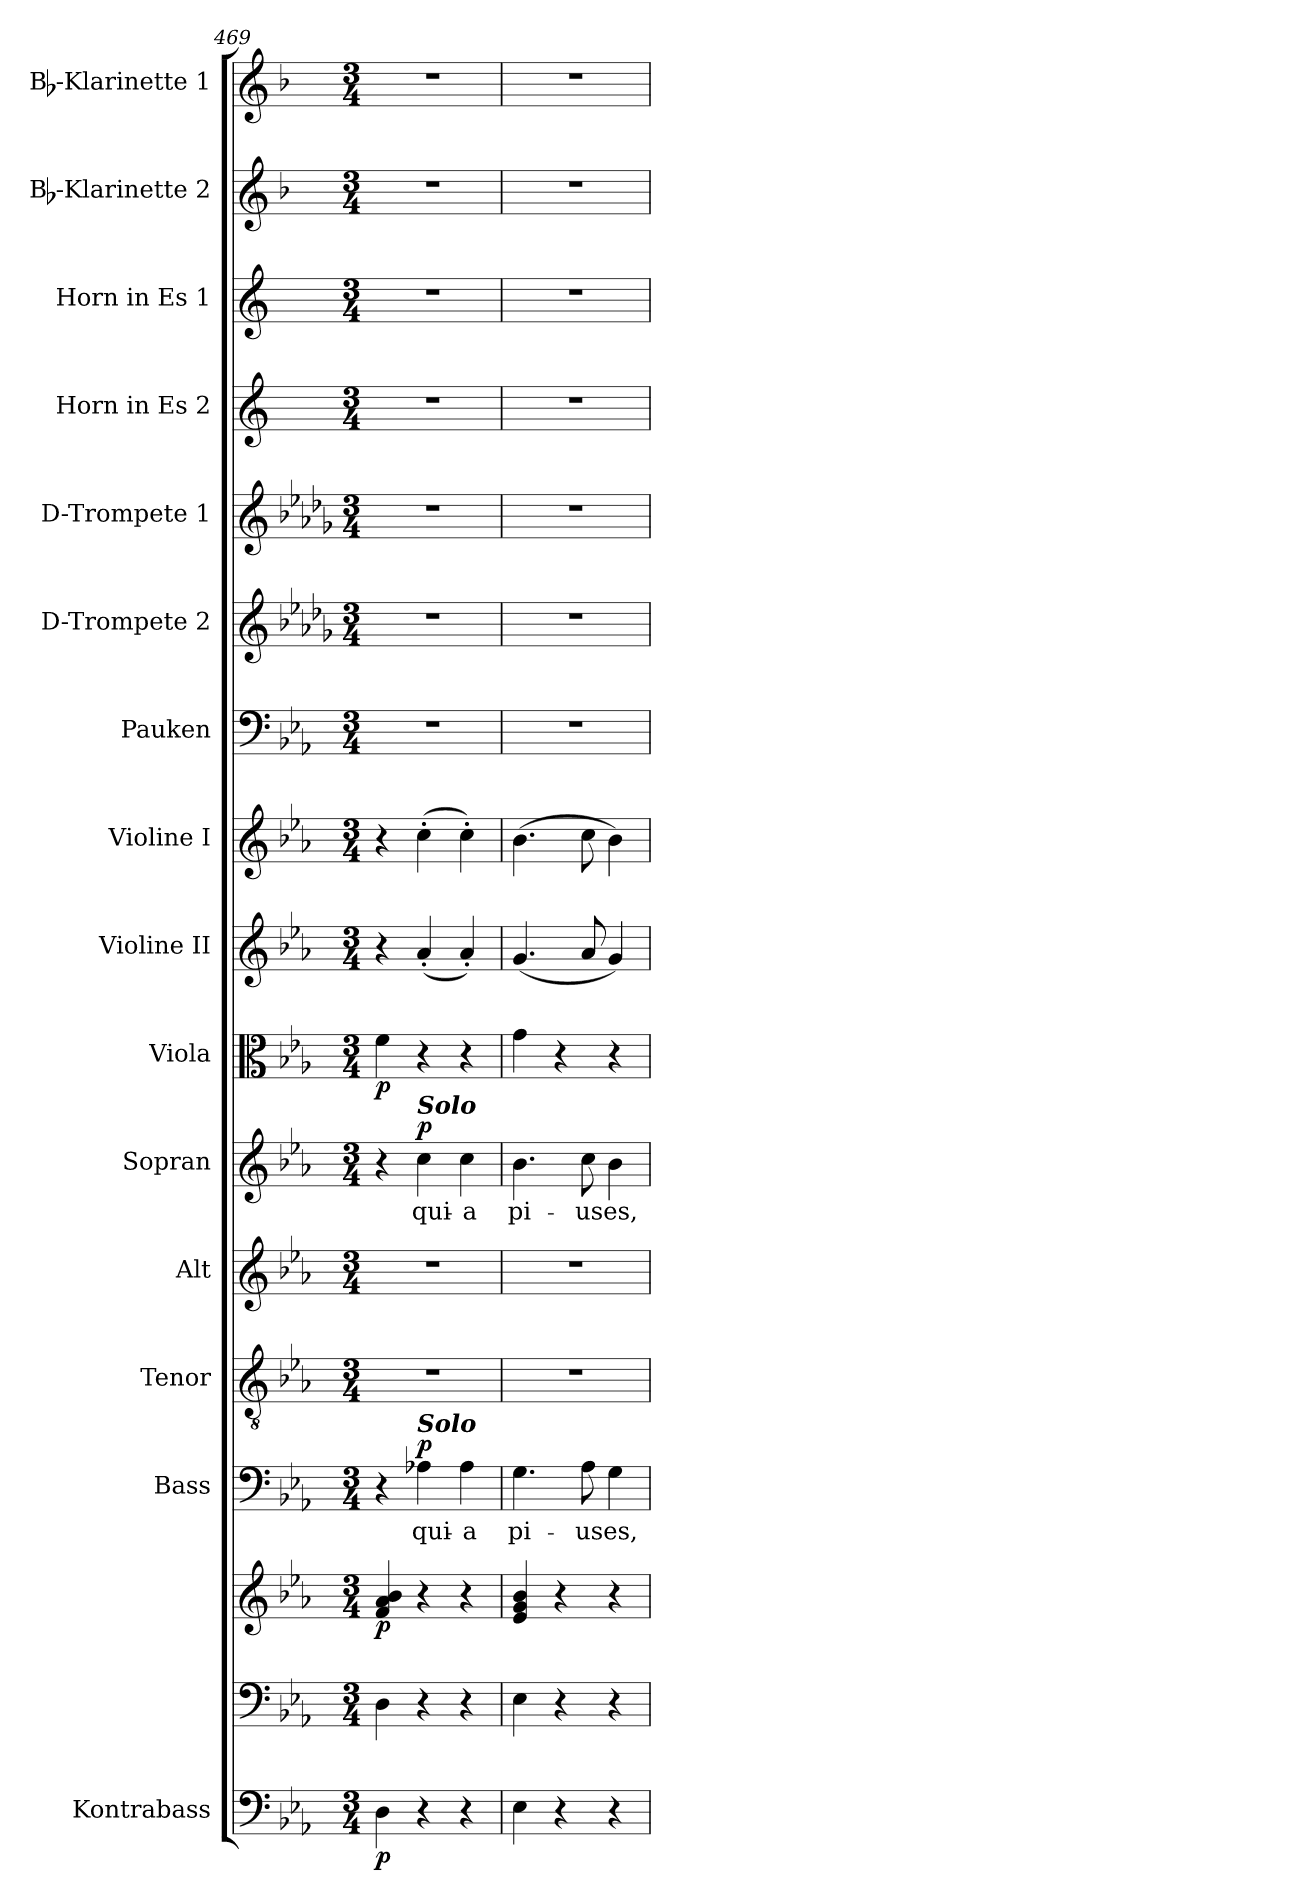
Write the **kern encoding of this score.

**kern	**dynam	**kern	**kern	**dynam	**kern	**text	**dynam	**kern	**kern	**kern	**text	**dynam	**kern	**dynam	**kern	**kern	**kern	**kern	**kern	**kern	**kern	**kern	**kern
*part16	*part16	*part15	*part15	*part15	*part14	*part14	*part14	*part13	*part12	*part11	*part11	*part11	*part10	*part10	*part9	*part8	*part7	*part6	*part5	*part4	*part3	*part2	*part1
*staff17	*staff17	*staff16	*staff15	*staff15/16	*staff14	*staff14	*staff14	*staff13	*staff12	*staff11	*staff11	*staff11	*staff10	*staff10	*staff9	*staff8	*staff7	*staff6	*staff5	*staff4	*staff3	*staff2	*staff1
*I"Kontrabass	*	*	*	*	*I"Bass	*	*	*I"Tenor	*I"Alt	*I"Sopran	*	*	*I"Viola	*	*I"Violine II	*I"Violine I	*I"Pauken	*I"D-Trompete 2	*I"D-Trompete 1	*I"Horn in Es 2	*I"Horn in Es 1	*I"Bb-Klarinette 2	*I"Bb-Klarinette 1
*I'Kb.	*	*	*	*	*I'B.	*	*	*I'T.	*I'A.	*I'S.	*	*	*I'Vla.	*	*I'Vl. II	*I'Vl. I	*I'Pk.	*I'D Trp. 2	*I'D Trp. 1	*	*	*I'Bb Kl. 2	*I'Bb Kl. 1
*clefF4	*	*clefF4	*clefG2	*	*clefF4	*	*	*clefGv2	*clefG2	*clefG2	*	*	*clefC3	*	*clefG2	*clefG2	*clefF4	*clefG2	*clefG2	*clefG2	*clefG2	*clefG2	*clefG2
*ITrd7c12	*	*	*	*	*	*	*	*	*	*	*	*	*	*	*	*	*	*ITrd-1c-2	*ITrd-1c-2	*ITrd5c9	*ITrd5c9	*ITrd1c2	*ITrd1c2
*k[b-e-a-]	*	*k[b-e-a-]	*k[b-e-a-]	*	*k[b-e-a-]	*	*	*k[b-e-a-]	*k[b-e-a-]	*k[b-e-a-]	*	*	*k[b-e-a-]	*	*k[b-e-a-]	*k[b-e-a-]	*k[b-e-a-]	*k[b-e-a-]	*k[b-e-a-]	*k[b-e-a-]	*k[b-e-a-]	*k[b-e-a-]	*k[b-e-a-]
*E-:	*	*E-:	*E-:	*	*E-:	*	*	*E-:	*E-:	*E-:	*	*	*E-:	*	*E-:	*E-:	*E-:	*E-:	*E-:	*E-:	*E-:	*E-:	*E-:
*M3/4	*	*M3/4	*M3/4	*	*M3/4	*	*	*M3/4	*M3/4	*M3/4	*	*	*M3/4	*	*M3/4	*M3/4	*M3/4	*M3/4	*M3/4	*M3/4	*M3/4	*M3/4	*M3/4
=469	=469	=469	=469	=469	=469	=469	=469	=469	=469	=469	=469	=469	=469	=469	=469	=469	=469	=469	=469	=469	=469	=469	=469
!	!LO:DY:b	!	!	!LO:DY:b	!	!	!	!	!	!	!	!	!	!LO:DY:b	!	!	!	!	!	!	!	!	!
4DD\	p	4D\	4f/ 4a-/ 4b-/	p	4r	.	.	2.r	2.r	4r	.	.	4f\	p	4r	4r	2.r	2.r	2.r	2.r	2.r	2.r	2.r
!	!	!	!	!	!	!	!	!	!	!LO:TX:a:Bi:t=Solo	!	!	!	!	!	!	!	!	!	!	!	!	!
!	!	!	!	!	!LO:TX:a:Bi:t=Solo	!	!	!	!	!	!	!	!	!	!	!	!	!	!	!	!	!	!
!	!	!	!	!	!	!LO:LY:b	!LO:DY:a	!	!	!	!LO:LY:b	!LO:DY:a	!	!	!	!	!	!	!	!	!	!	!
4r	.	4r	4r	.	4A-X\	qui-	p	.	.	4cc\	qui-	p	4r	.	(<4a-'</	(>4cc'>\	.	.	.	.	.	.	.
!	!	!	!	!	!	!LO:LY:b	!	!	!	!	!LO:LY:b	!	!	!	!	!	!	!	!	!	!	!	!
4r	.	4r	4r	.	4A-\	-a	.	.	.	4cc\	-a	.	4r	.	4a-'</)	4cc'>\)	.	.	.	.	.	.	.
=470	=470	=470	=470	=470	=470	=470	=470	=470	=470	=470	=470	=470	=470	=470	=470	=470	=470	=470	=470	=470	=470	=470	=470
!	!	!	!	!	!	!LO:LY:b	!	!	!	!	!LO:LY:b	!	!	!	!	!	!	!	!	!	!	!	!
4EE-\	.	4E-\	4e-/ 4g/ 4b-/	.	4.G\	pi-	.	2.r	2.r	4.b-\	pi-	.	4g\	.	(<4.g/	(>4.b-\	2.r	2.r	2.r	2.r	2.r	2.r	2.r
4r	.	4r	4r	.	.	.	.	.	.	.	.	.	4r	.	.	.	.	.	.	.	.	.	.
!	!	!	!	!	!	!LO:LY:b	!	!	!	!	!LO:LY:b	!	!	!	!	!	!	!	!	!	!	!	!
.	.	.	.	.	8A-\	-us	.	.	.	8cc\	-us	.	.	.	8a-/	8cc\	.	.	.	.	.	.	.
!	!	!	!	!	!	!LO:LY:b	!	!	!	!	!LO:LY:b	!	!	!	!	!	!	!	!	!	!	!	!
4r	.	4r	4r	.	4G\	es,	.	.	.	4b-\	es,	.	4r	.	4g/)	4b-\)	.	.	.	.	.	.	.
=	=	=	=	=	=	=	=	=	=	=	=	=	=	=	=	=	=	=	=	=	=	=	=
*-	*-	*-	*-	*-	*-	*-	*-	*-	*-	*-	*-	*-	*-	*-	*-	*-	*-	*-	*-	*-	*-	*-	*-
